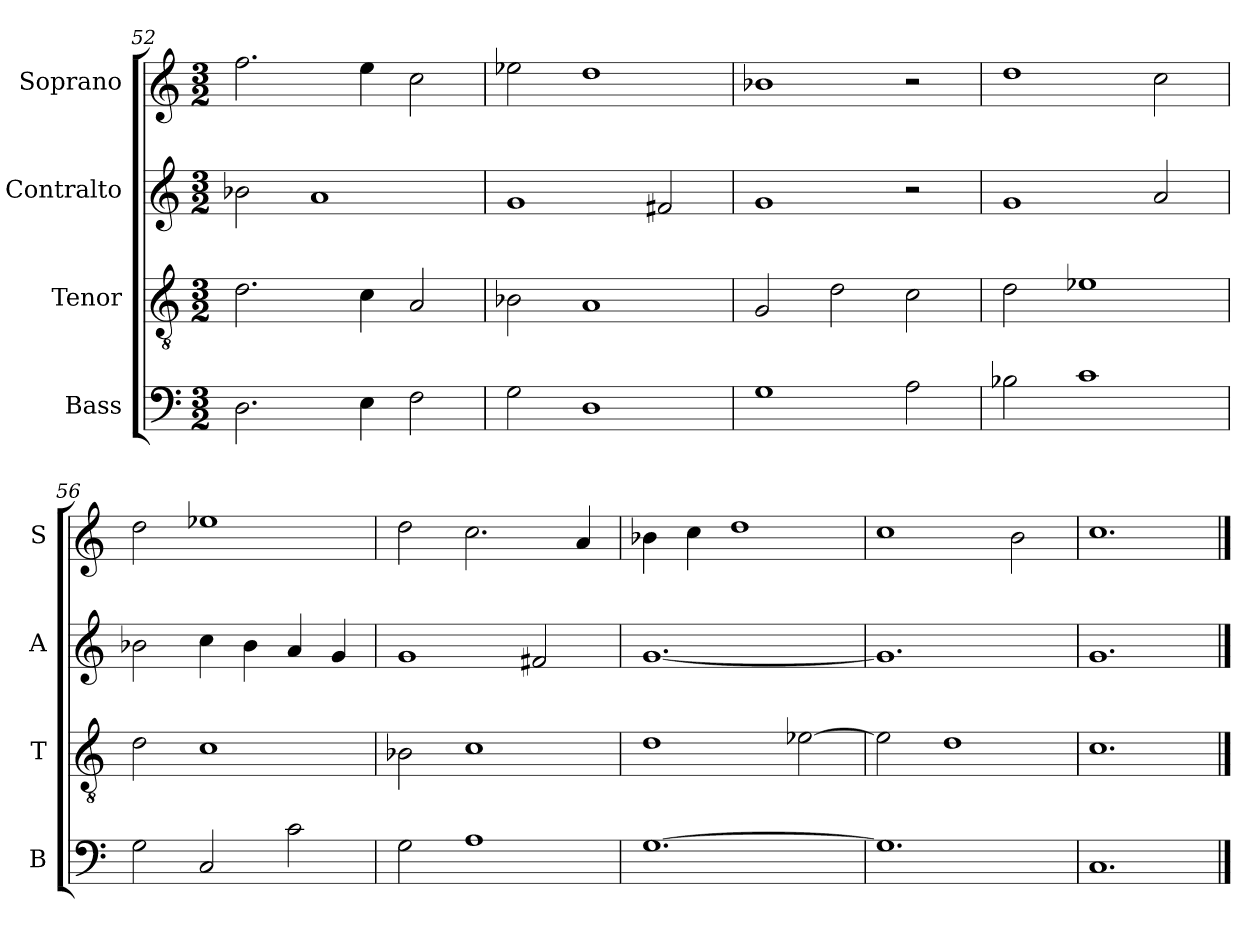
**kern	**kern	**kern	**kern
*part4	*part3	*part2	*part1
*staff4	*staff3	*staff2	*staff1
*I"Bass	*I"Tenor	*I"Contralto	*I"Soprano
*I'B	*I'T	*I'A	*I'S
*clefF4	*clefGv2	*clefG2	*clefG2
*k[]	*k[]	*k[]	*k[]
*M3/2	*M3/2	*M3/2	*M3/2
=52	=52	=52	=52
2.D	2.d	2b-X	2.ff
.	.	1a	.
4E	4c	.	4ee
2F	2A	.	2cc
=53	=53	=53	=53
2G	2B-X	1g	2ee-X
1D	1A	.	1dd
.	.	2f#X	.
=54	=54	=54	=54
1G	2G	1g	1b-X
.	2d	.	.
2A	2c	2r	2r
=55	=55	=55	=55
2B-X	2d	1g	1dd
1c	1e-X	.	.
.	.	2a	2cc
=56	=56	=56	=56
2G	2d	2b-X	2dd
2C	1c	4cc	1ee-X
.	.	4b-	.
2c	.	4a	.
.	.	4g	.
=57	=57	=57	=57
2G	2B-X	1g	2dd
1A	1c	.	2.cc
.	.	2f#X	.
.	.	.	4a
=58	=58	=58	=58
[1.G	1d	[1.g	4b-X
.	.	.	4cc
.	.	.	1dd
.	[2e-X	.	.
=59	=59	=59	=59
1.G]	2e-]	1.g]	1cc
.	1d	.	.
.	.	.	2b
=60	=60	=60	=60
1.C	1.c	1.g	1.cc
==	==	==	==
*-	*-	*-	*-
